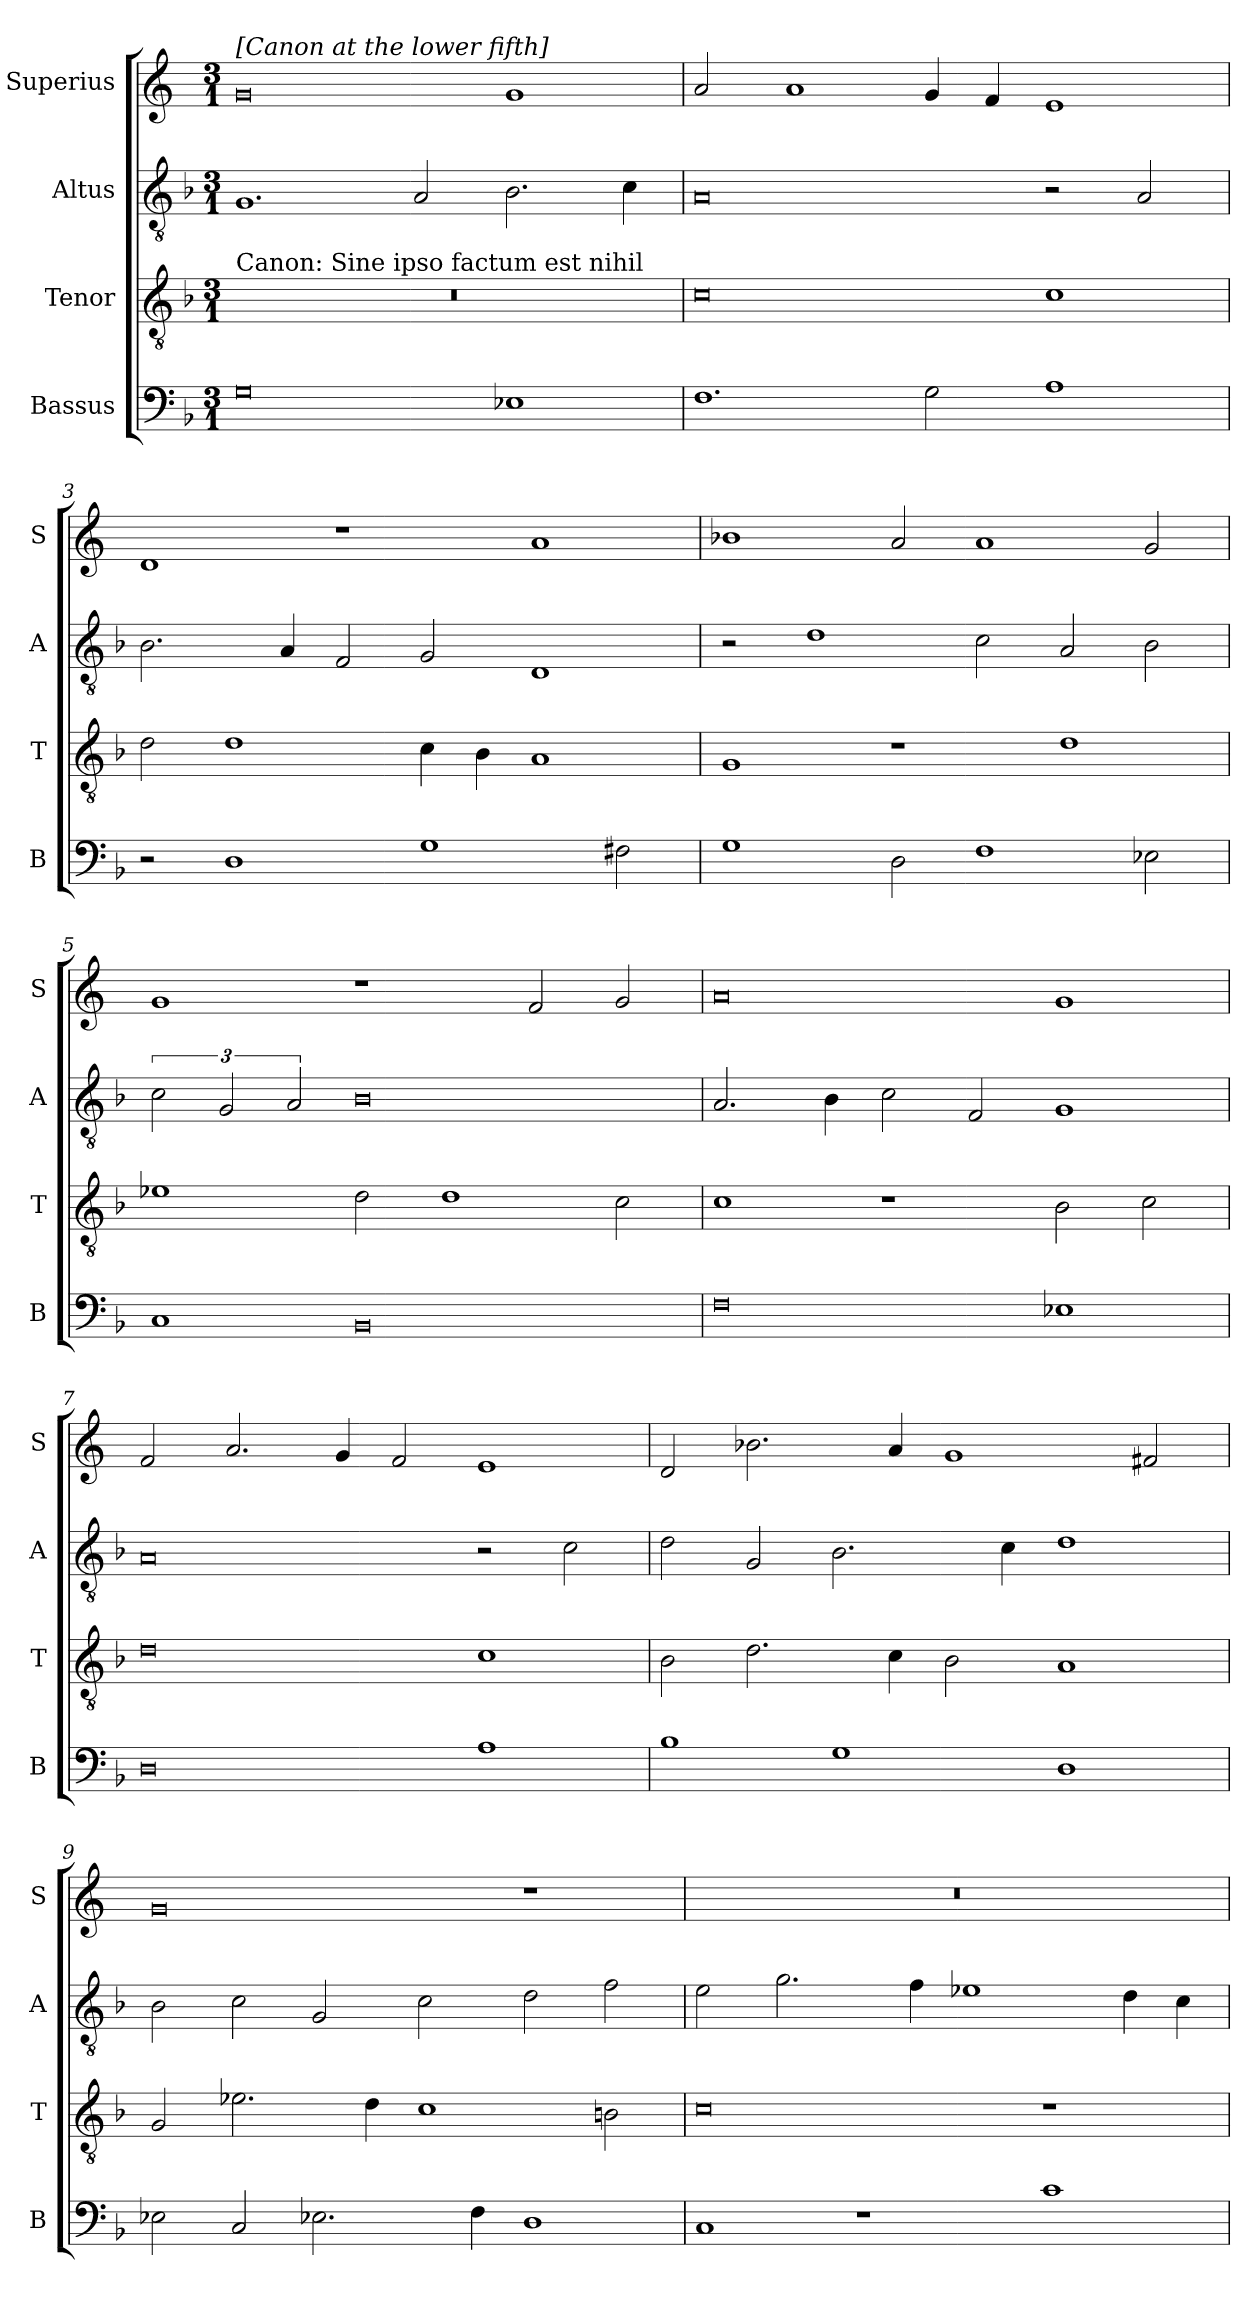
**kern	**kern	**kern	**kern
*part4	*part3	*part2	*part1
*staff4	*staff3	*staff2	*staff1
*I"Bassus	*I"Tenor	*I"Altus	*I"Superius
*I'B	*I'T	*I'A	*I'S
*clefF4	*clefGv2	*clefGv2	*clefG2
*k[b-]	*k[b-]	*k[b-]	*k[]
*M3/1	*M3/1	*M3/1	*M3/1
=1	=1	=1	=1
!	!	!	!LO:TX:a:t=[Canon at the lower fifth]
!	!LO:TX:a:t=Canon&colon; Sine ipso factum est nihil	!	!
0G	0.r	1.G	0g
.	.	2A/	.
1E-X	.	2.B-\	1g
.	.	4c\	.
=2	=2	=2	=2
1.F	0c	0A	2a/
.	.	.	1a
2G\	.	.	4g/
.	.	.	4f/
1A	1c	2r	1e
.	.	2A/	.
=3	=3	=3	=3
2r	2d\	2.B-\	1d
1D	1d	.	.
.	.	4A/	.
.	.	2F/	1r
1G	4c\	2G/	.
.	4B-\	.	.
.	1A	1D	1a
2F#X\	.	.	.
=4	=4	=4	=4
1G	1G	2r	1b-X
.	.	1d	.
2D\	1r	.	2a/
1F	.	2c\	1a
.	1d	2A/	.
2E-X\	.	2B-\	2g/
=5	=5	=5	=5
1C	1e-X	3c\	1g
.	.	3G/	.
.	.	3A/	.
0BB-	2d\	0B-	1r
.	1d	.	.
.	.	.	2f/
.	2c\	.	2g/
=6	=6	=6	=6
0F	1c	2.A/	0a
.	.	4B-\	.
.	1r	2c\	.
.	.	2F/	.
1E-X	2B-\	1G	1g
.	2c\	.	.
=7	=7	=7	=7
0D	0d	0A	2f/
.	.	.	2.a/
.	.	.	4g/
.	.	.	2f/
1A	1c	2r	1e
.	.	2c\	.
=8	=8	=8	=8
1B-	2B-\	2d\	2d/
.	2.d\	2G/	2.b-X\
1G	.	2.B-\	.
.	4c\	.	4a/
.	2B-\	.	1g
.	.	4c\	.
1D	1A	1d	.
.	.	.	2f#X/
=9	=9	=9	=9
2E-X\	2G/	2B-\	0g
2C/	2.e-X\	2c\	.
2.E-X\	.	2G/	.
.	4d\	.	.
.	1c	2c\	.
4F\	.	.	.
1D	.	2d\	1r
.	2Bn\	2f\	.
=10	=10	=10	=10
1C	0c	2e\	0.r
.	.	2.g\	.
1r	.	.	.
.	.	4f\	.
.	.	1e-X	.
1c	1r	.	.
.	.	4d\	.
.	.	4c\	.
=	=	=	=
*-	*-	*-	*-
